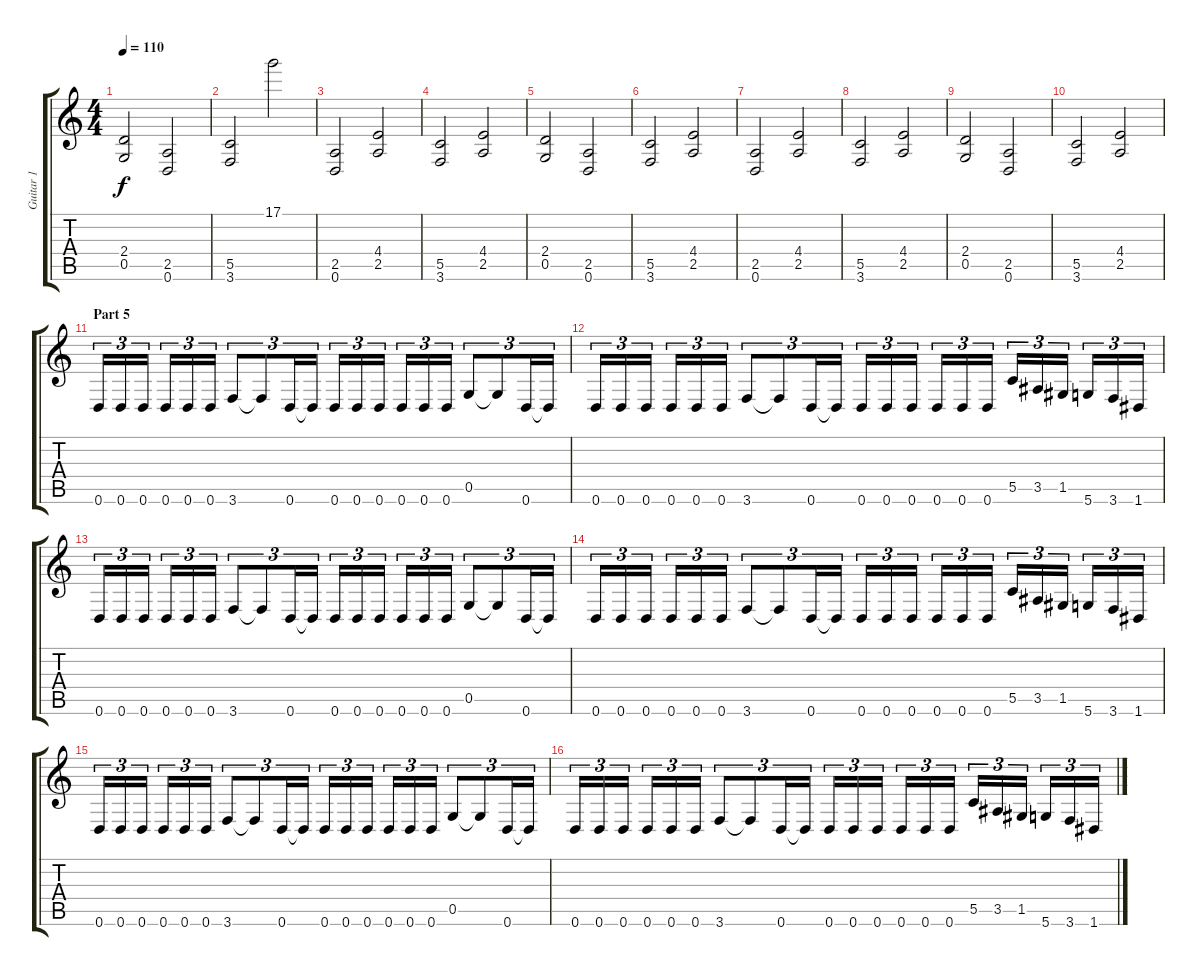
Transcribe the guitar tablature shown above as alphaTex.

\track ("Guitar 1" "Guitar 1") {instrument distortionguitar}
\staff {score tabs}
\tuning (D4 A3 F3 C3 G2 D2) {hide}
\ts (4 4)
\tempo 110
\clef g2
\ks c
(2.4 0.5).2{dy f} (2.5 0.6).2 |
(5.5 3.6).2 17.1.2 |
(2.5 0.6).2 (4.4 2.5).2 |
(5.5 3.6).2 (4.4 2.5).2 |
(2.4 0.5).2 (2.5 0.6).2 |
(5.5 3.6).2 (4.4 2.5).2 |
(2.5 0.6).2 (4.4 2.5).2 |
(5.5 3.6).2 (4.4 2.5).2 |
(2.4 0.5).2 (2.5 0.6).2 |
(5.5 3.6).2 (4.4 2.5).2 |
\section ("" "Part 5")
0.6.16{tu (3 2)} 0.6.16{tu (3 2)} 0.6.16{tu (3 2)} 0.6.16{tu (3 2)} 0.6.16{tu (3 2)} 0.6.16{tu (3 2)} 3.6.8{tu (3 2)} 3.6{t}.8{tu (3 2)} 0.6.16{tu (3 2)} 0.6{t}.16{tu (3 2)} 0.6.16{tu (3 2)} 0.6.16{tu (3 2)} 0.6.16{tu (3 2)} 0.6.16{tu (3 2)} 0.6.16{tu (3 2)} 0.6.16{tu (3 2)} 0.5.8{tu (3 2)} 0.5{t}.8{tu (3 2)} 0.6.16{tu (3 2)} 0.6{t}.16{tu (3 2)} |
0.6.16{tu (3 2)} 0.6.16{tu (3 2)} 0.6.16{tu (3 2)} 0.6.16{tu (3 2)} 0.6.16{tu (3 2)} 0.6.16{tu (3 2)} 3.6.8{tu (3 2)} 3.6{t}.8{tu (3 2)} 0.6.16{tu (3 2)} 0.6{t}.16{tu (3 2)} 0.6.16{tu (3 2)} 0.6.16{tu (3 2)} 0.6.16{tu (3 2)} 0.6.16{tu (3 2)} 0.6.16{tu (3 2)} 0.6.16{tu (3 2)} 5.5.16{tu (3 2)} 3.5.16{tu (3 2)} 1.5.16{tu (3 2)} 5.6.16{tu (3 2)} 3.6.16{tu (3 2)} 1.6.16{tu (3 2)} |
0.6.16{tu (3 2)} 0.6.16{tu (3 2)} 0.6.16{tu (3 2)} 0.6.16{tu (3 2)} 0.6.16{tu (3 2)} 0.6.16{tu (3 2)} 3.6.8{tu (3 2)} 3.6{t}.8{tu (3 2)} 0.6.16{tu (3 2)} 0.6{t}.16{tu (3 2)} 0.6.16{tu (3 2)} 0.6.16{tu (3 2)} 0.6.16{tu (3 2)} 0.6.16{tu (3 2)} 0.6.16{tu (3 2)} 0.6.16{tu (3 2)} 0.5.8{tu (3 2)} 0.5{t}.8{tu (3 2)} 0.6.16{tu (3 2)} 0.6{t}.16{tu (3 2)} |
0.6.16{tu (3 2)} 0.6.16{tu (3 2)} 0.6.16{tu (3 2)} 0.6.16{tu (3 2)} 0.6.16{tu (3 2)} 0.6.16{tu (3 2)} 3.6.8{tu (3 2)} 3.6{t}.8{tu (3 2)} 0.6.16{tu (3 2)} 0.6{t}.16{tu (3 2)} 0.6.16{tu (3 2)} 0.6.16{tu (3 2)} 0.6.16{tu (3 2)} 0.6.16{tu (3 2)} 0.6.16{tu (3 2)} 0.6.16{tu (3 2)} 5.5.16{tu (3 2)} 3.5.16{tu (3 2)} 1.5.16{tu (3 2)} 5.6.16{tu (3 2)} 3.6.16{tu (3 2)} 1.6.16{tu (3 2)} |
0.6.16{tu (3 2)} 0.6.16{tu (3 2)} 0.6.16{tu (3 2)} 0.6.16{tu (3 2)} 0.6.16{tu (3 2)} 0.6.16{tu (3 2)} 3.6.8{tu (3 2)} 3.6{t}.8{tu (3 2)} 0.6.16{tu (3 2)} 0.6{t}.16{tu (3 2)} 0.6.16{tu (3 2)} 0.6.16{tu (3 2)} 0.6.16{tu (3 2)} 0.6.16{tu (3 2)} 0.6.16{tu (3 2)} 0.6.16{tu (3 2)} 0.5.8{tu (3 2)} 0.5{t}.8{tu (3 2)} 0.6.16{tu (3 2)} 0.6{t}.16{tu (3 2)} |
0.6.16{tu (3 2)} 0.6.16{tu (3 2)} 0.6.16{tu (3 2)} 0.6.16{tu (3 2)} 0.6.16{tu (3 2)} 0.6.16{tu (3 2)} 3.6.8{tu (3 2)} 3.6{t}.8{tu (3 2)} 0.6.16{tu (3 2)} 0.6{t}.16{tu (3 2)} 0.6.16{tu (3 2)} 0.6.16{tu (3 2)} 0.6.16{tu (3 2)} 0.6.16{tu (3 2)} 0.6.16{tu (3 2)} 0.6.16{tu (3 2)} 5.5.16{tu (3 2)} 3.5.16{tu (3 2)} 1.5.16{tu (3 2)} 5.6.16{tu (3 2)} 3.6.16{tu (3 2)} 1.6.16{tu (3 2)}
